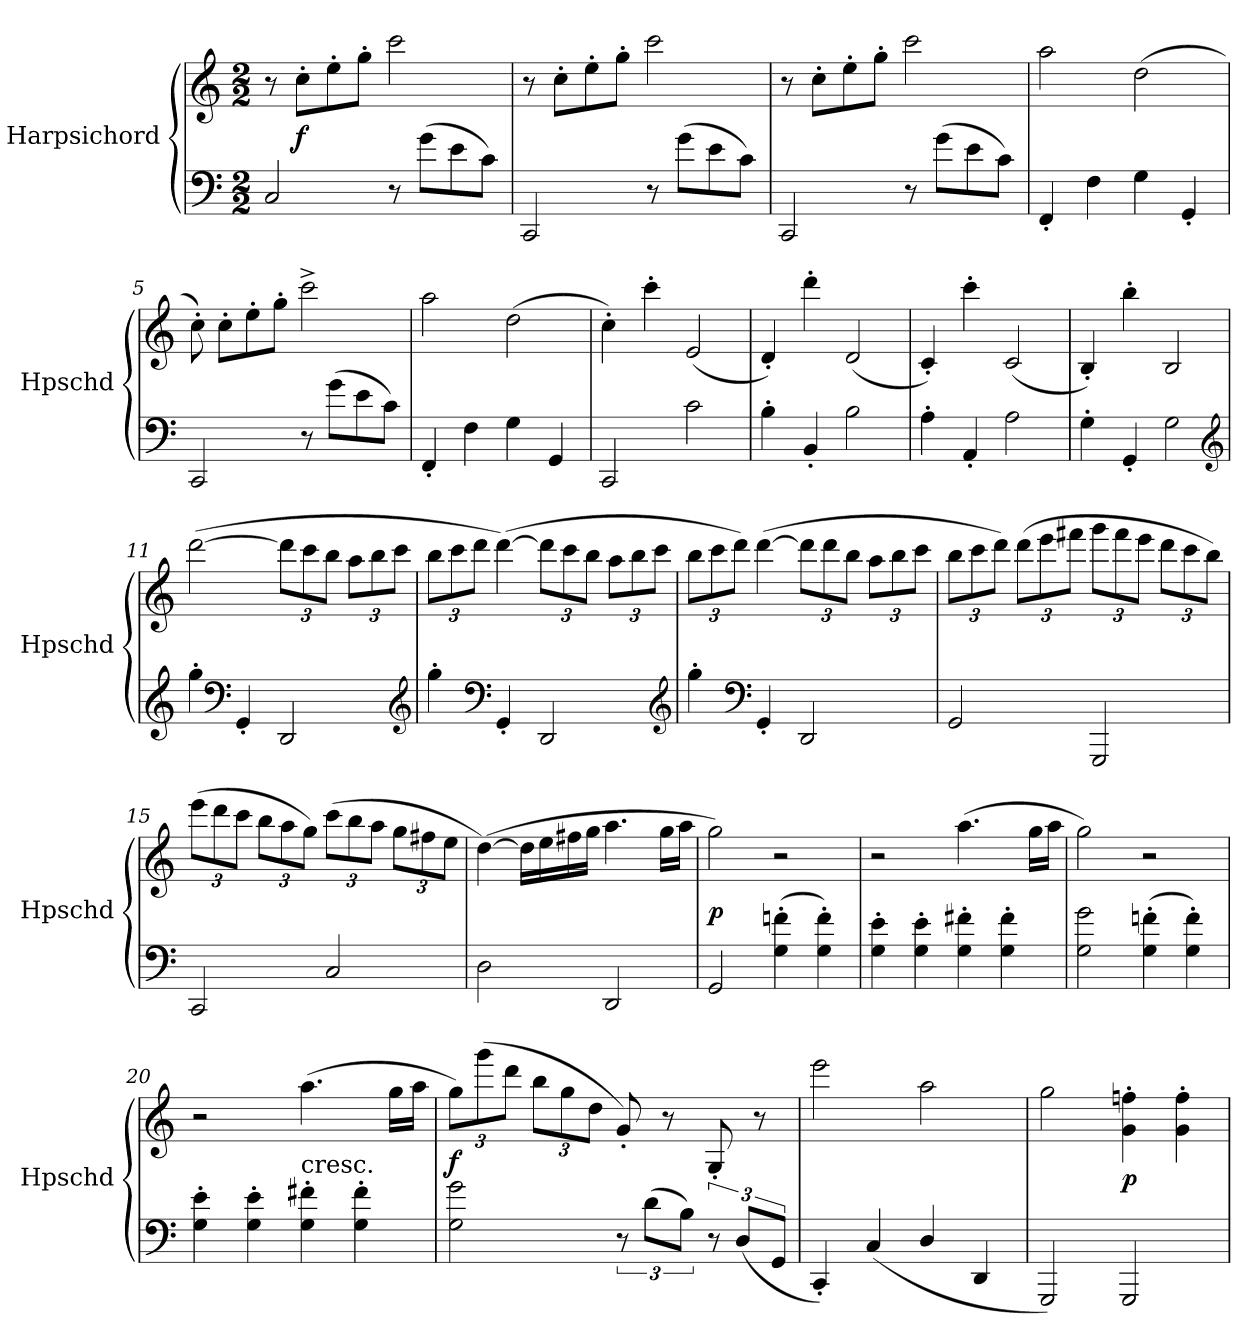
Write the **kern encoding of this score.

**kern	**kern	**dynam
*part1	*part1	*part1
*staff2	*staff1	*staff1/2
*I"Harpsichord	*	*
*I'Hpschd	*	*
*clefF4	*clefG2	*
*k[]	*k[]	*
*C:	*C:	*
*M2/2	*M2/2	*
*MM192	*MM192	*
=1	=1	=1
2C/	8r	.
.	8cc'\L	f
.	8ee'\	.
.	8gg'\J	.
8r	2ccc\	.
(8g\L	.	.
8e\	.	.
8c\J)	.	.
=2	=2	=2
2CC/	8r	.
.	8cc'\L	.
.	8ee'\	.
.	8gg'\J	.
8r	2ccc\	.
(8g\L	.	.
8e\	.	.
8c\J)	.	.
=3	=3	=3
2CC/	8r	.
.	8cc'\L	.
.	8ee'\	.
.	8gg'\J	.
8r	2ccc\	.
(8g\L	.	.
8e\	.	.
8c\J)	.	.
=4	=4	=4
4FF'/	2aa\	.
4F\	.	.
4G\	(2dd\	.
4GG'/	.	.
=5	=5	=5
2CC/	8cc'\)	.
.	8cc'\L	.
.	8ee'\	.
.	8gg'\J	.
8r	2ccc^\	.
(8g\L	.	.
8e\	.	.
8c\J)	.	.
=6	=6	=6
4FF'/	2aa\	.
4F\	.	.
4G\	(2dd\	.
4GG/	.	.
=7	=7	=7
2CC/	4cc'\)	.
.	4ccc'\	.
2c\	(2e/	.
=8	=8	=8
4B'\	4d'/)	.
4BB'/	4ddd'\	.
2B\	(2d/	.
=9	=9	=9
4A'\	4c'/)	.
4AA'/	4ccc'\	.
2A\	(2c/	.
=10	=10	=10
4G'\	4B'/)	.
4GG'/	4bb'\	.
2G\	2B/	.
*clefG2	*	*
=11	=11	=11
4gg'\	([2ddd\	.
*clefF4	*	*
4GG'/	.	.
2DD/	12ddd\L]	.
.	12ccc\	.
.	12bb\J	.
.	12aa\L	.
.	12bb\	.
.	12ccc\J	.
*clefG2	*	*
=12	=12	=12
4gg'\	12bb\L	.
.	12ccc\	.
.	12ddd\J	.
*clefF4	*	*
4GG'/	([4ddd\)	.
2DD/	12ddd\L]	.
.	12ccc\	.
.	12bb\J	.
.	12aa\L	.
.	12bb\	.
.	12ccc\J	.
*clefG2	*	*
=13	=13	=13
4gg'\	12bb\L	.
.	12ccc\	.
.	12ddd\J)	.
*clefF4	*	*
4GG'/	([4ddd\	.
2DD/	12ddd\L]	.
.	12ddd\	.
.	12bb\J	.
.	12aa\L	.
.	12bb\	.
.	12ccc\J	.
=14	=14	=14
2GG/	12bb\L	.
.	12ccc\	.
.	12ddd\J)	.
.	(12ddd\L	.
.	12eee\	.
.	12fff#X\J	.
2GGG/	12ggg\L	.
.	12fff#\	.
.	12eee\J	.
.	12ddd\L	.
.	12ccc\	.
.	12bb\J)	.
=15	=15	=15
2CC/	(12eee\L	.
.	12ddd\	.
.	12ccc\J	.
.	12bb\L	.
.	12aa\	.
.	12gg\J)	.
2C/	(12ccc\L	.
.	12bb\	.
.	12aa\J	.
.	12gg\L	.
.	12ff#X\	.
.	12ee\J	.
=16	=16	=16
2D\	([4dd\)	.
.	16dd\LL]	.
.	16ee\	.
.	16ff#X\	.
.	16gg\JJ	.
2DD/	4.aa\	.
.	16gg\LL	.
.	16aa\JJ	.
=17	=17	=17
2GG/	2gg\)	p
(4G'\ 4fn'\	2r	.
4G'\ 4f'\)	.	.
=18	=18	=18
4G'\ 4e'\	2r	.
4G'\ 4e'\	.	.
4G'\ 4f#X'\	(4.aa\	.
4G'\ 4f#'\	.	.
.	16gg\LL	.
.	16aa\JJ	.
=19	=19	=19
2G\ 2g\	2gg\)	.
(4G'\ 4fn'\	2r	.
4G'\ 4f'\)	.	.
=20	=20	=20
4G'\ 4e'\	2r	.
4G'\ 4e'\	.	.
!	!LO:TX:c:t=cresc.	!
4G'\ 4f#X'\	(4.aa\	.
4G'\ 4f#'\	.	.
.	16gg\LL	.
.	16aa\JJ	.
=21	=21	=21
2G\ 2g\	12gg\L)	f
.	(12ggg\	.
.	12ddd\J	.
.	12bb\L	.
.	12gg\	.
.	12dd\J	.
12r	8g'/)	.
(12d\L	.	.
.	8r	.
12B\J)	.	.
12r	8G'/	.
(12D/L	.	.
.	8r	.
12GG/J	.	.
=22	=22	=22
4CC'/)	2eee\	.
(4C/	.	.
4D/	2aa\	.
4DD/	.	.
=23	=23	=23
2GGG/)	2gg\	.
2GGG/	4g'\ 4ffn'\	p
.	4g'\ 4ff'\	.
=	=	=
*-	*-	*-
